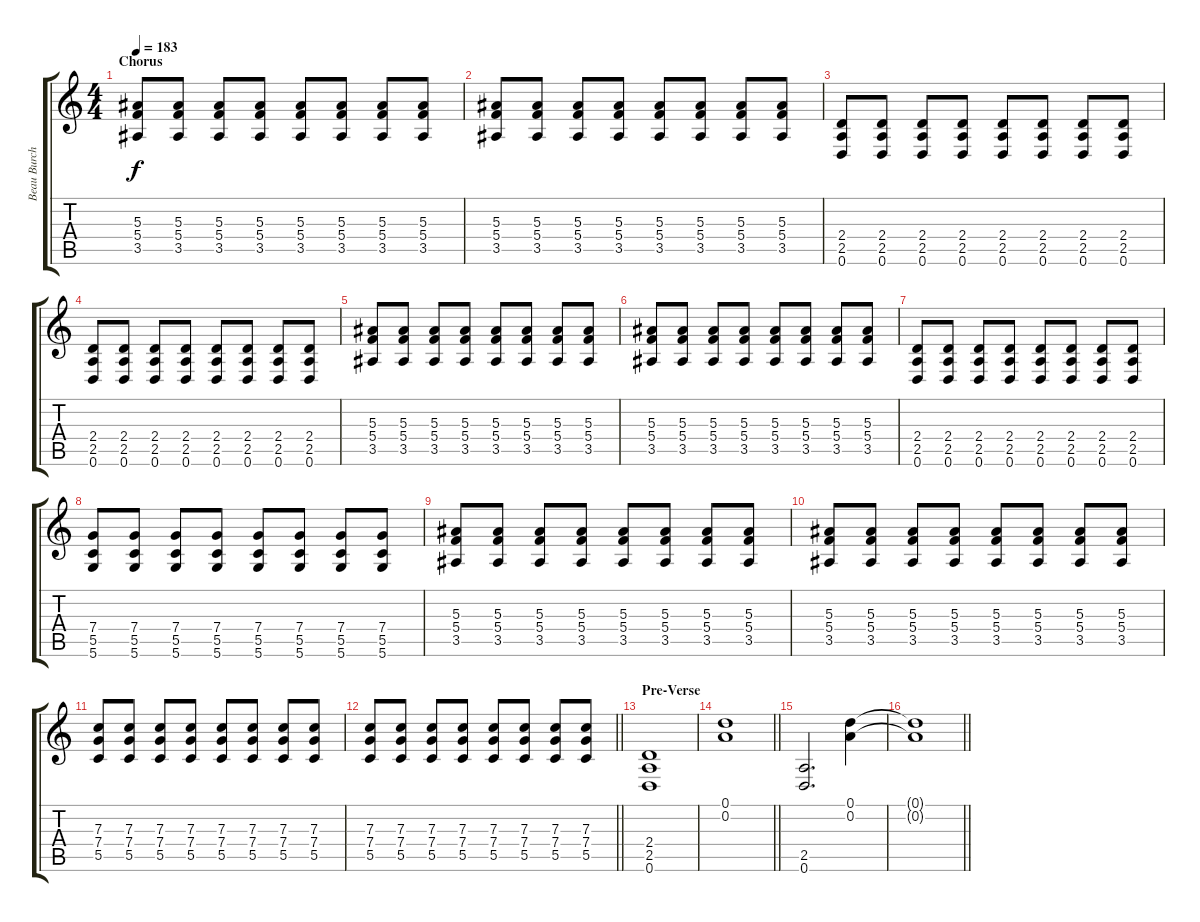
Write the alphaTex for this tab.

\track ("Beau Burchell" "Beau Burch") {instrument distortionguitar}
\staff {score tabs}
\tuning (D4 A3 F3 C3 G2 D2) {hide}
\ts (4 4)
\section ("" "Chorus")
\tempo 183
\clef g2
\ks c
(5.3 5.4 3.5).8{dy f} (5.3 5.4 3.5).8 (5.3 5.4 3.5).8 (5.3 5.4 3.5).8 (5.3 5.4 3.5).8 (5.3 5.4 3.5).8 (5.3 5.4 3.5).8 (5.3 5.4 3.5).8 |
(5.3 5.4 3.5).8 (5.3 5.4 3.5).8 (5.3 5.4 3.5).8 (5.3 5.4 3.5).8 (5.3 5.4 3.5).8 (5.3 5.4 3.5).8 (5.3 5.4 3.5).8 (5.3 5.4 3.5).8 |
(2.4 2.5 0.6).8 (2.4 2.5 0.6).8 (2.4 2.5 0.6).8 (2.4 2.5 0.6).8 (2.4 2.5 0.6).8 (2.4 2.5 0.6).8 (2.4 2.5 0.6).8 (2.4 2.5 0.6).8 |
(2.4 2.5 0.6).8 (2.4 2.5 0.6).8 (2.4 2.5 0.6).8 (2.4 2.5 0.6).8 (2.4 2.5 0.6).8 (2.4 2.5 0.6).8 (2.4 2.5 0.6).8 (2.4 2.5 0.6).8 |
(5.3 5.4 3.5).8 (5.3 5.4 3.5).8 (5.3 5.4 3.5).8 (5.3 5.4 3.5).8 (5.3 5.4 3.5).8 (5.3 5.4 3.5).8 (5.3 5.4 3.5).8 (5.3 5.4 3.5).8 |
(5.3 5.4 3.5).8 (5.3 5.4 3.5).8 (5.3 5.4 3.5).8 (5.3 5.4 3.5).8 (5.3 5.4 3.5).8 (5.3 5.4 3.5).8 (5.3 5.4 3.5).8 (5.3 5.4 3.5).8 |
(2.4 2.5 0.6).8 (2.4 2.5 0.6).8 (2.4 2.5 0.6).8 (2.4 2.5 0.6).8 (2.4 2.5 0.6).8 (2.4 2.5 0.6).8 (2.4 2.5 0.6).8 (2.4 2.5 0.6).8 |
(7.4 5.5 5.6).8 (7.4 5.5 5.6).8 (7.4 5.5 5.6).8 (7.4 5.5 5.6).8 (7.4 5.5 5.6).8 (7.4 5.5 5.6).8 (7.4 5.5 5.6).8 (7.4 5.5 5.6).8 |
(5.3 5.4 3.5).8 (5.3 5.4 3.5).8 (5.3 5.4 3.5).8 (5.3 5.4 3.5).8 (5.3 5.4 3.5).8 (5.3 5.4 3.5).8 (5.3 5.4 3.5).8 (5.3 5.4 3.5).8 |
(5.3 5.4 3.5).8 (5.3 5.4 3.5).8 (5.3 5.4 3.5).8 (5.3 5.4 3.5).8 (5.3 5.4 3.5).8 (5.3 5.4 3.5).8 (5.3 5.4 3.5).8 (5.3 5.4 3.5).8 |
(7.3 7.4 5.5).8 (7.3 7.4 5.5).8 (7.3 7.4 5.5).8 (7.3 7.4 5.5).8 (7.3 7.4 5.5).8 (7.3 7.4 5.5).8 (7.3 7.4 5.5).8 (7.3 7.4 5.5).8 |
\barLineRight lightlight
(7.3 7.4 5.5).8 (7.3 7.4 5.5).8 (7.3 7.4 5.5).8 (7.3 7.4 5.5).8 (7.3 7.4 5.5).8 (7.3 7.4 5.5).8 (7.3 7.4 5.5).8 (7.3 7.4 5.5).8 |
\section ("" "Pre-Verse")
(2.4 2.5 0.6).1 |
\barLineRight lightlight
(0.1 0.2).1 |
(2.5 0.6).2{d} (0.1 0.2).4 |
\barLineRight lightlight
(0.1{t} 0.2{t}).1
